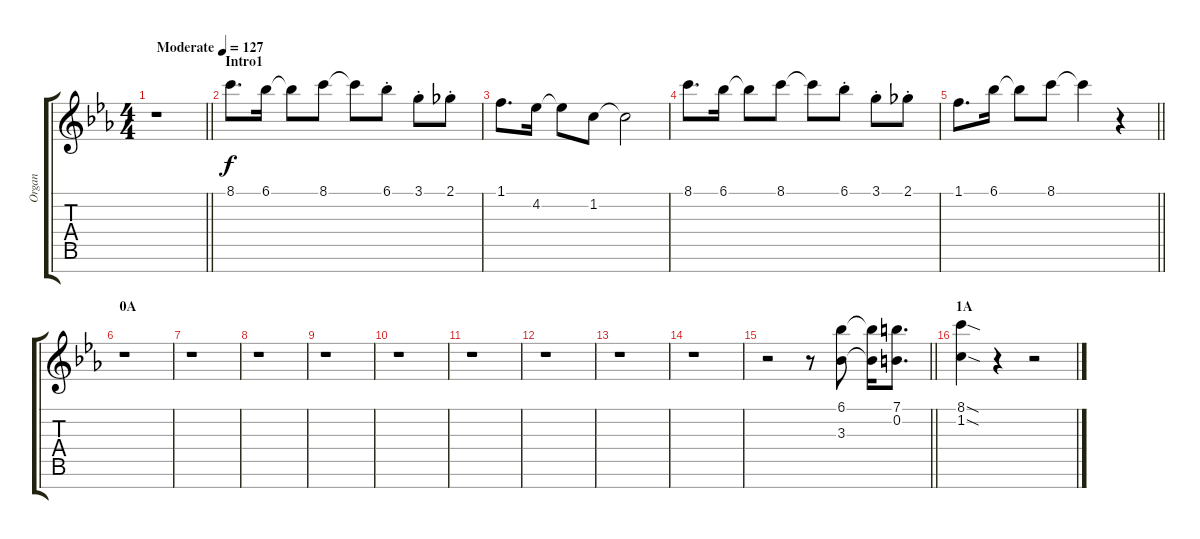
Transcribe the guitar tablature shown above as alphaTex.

\track ("Organ" "Organ") {instrument rockorgan}
\staff {score tabs}
\tuning (E5 B4 G4 D4 A3 E3 B2) {hide}
\ts (4 4)
\tempo (127 "Moderate")
\clef g2
\barLineRight lightlight
\ks eb
r.1{dy f instrument rockorgan} |
\section ("" "Intro1")
8.1.8{d} 6.1.16 6.1{t}.8 8.1.8 8.1{t}.8 6.1{st}.8 3.1{st}.8 2.1{st}.8 |
1.1.8{d} 4.2.16 4.2{t}.8 1.2.8 1.2{t}.2 |
8.1.8{d} 6.1.16 6.1{t}.8 8.1.8 8.1{t}.8 6.1{st}.8 3.1{st}.8 2.1{st}.8 |
\barLineRight lightlight
1.1.8{d} 6.1.16 6.1{t}.8 8.1.8 8.1{t}.4 r.4 |
\section ("" "0A")
r.1 |
r.1 |
r.1 |
r.1 |
r.1 |
r.1 |
r.1 |
r.1 |
r.1 |
\barLineRight lightlight
r.2 r.8 (6.1 3.3).8 (6.1{t} 3.3{t}).16 (7.1 0.2).8{d} |
\section ("" "1A")
(8.1{sod} 1.2{sod}).4 r.4 r.2
